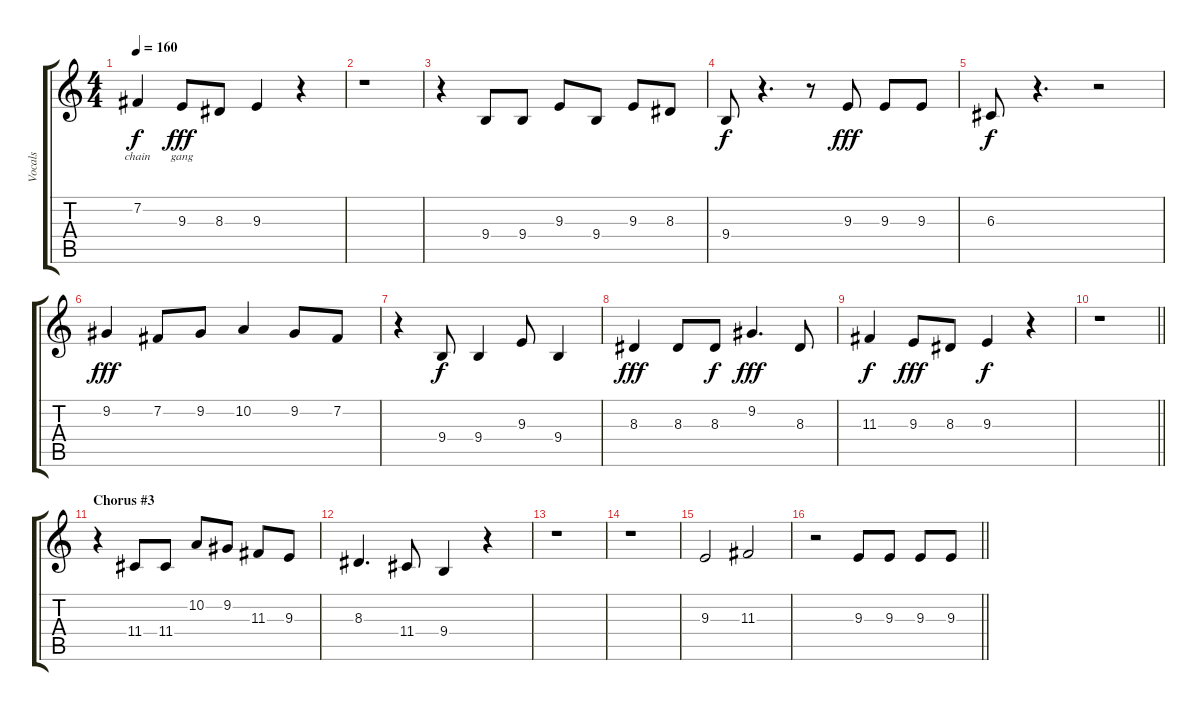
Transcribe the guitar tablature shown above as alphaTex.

\track ("Vocals" "Vocals") {instrument flute}
\staff {score tabs}
\tuning (E4 B3 G3 D3 A2 E2) {hide}
\ts (4 4)
\tempo 160
\clef g2
\ks c
7.2{t}.4{lyrics (0 "chain") lyrics (1 "") lyrics (2 "") lyrics (3 "") lyrics (4 "") dy f} 9.3.8{lyrics (0 "gang") lyrics (1 "") lyrics (2 "") lyrics (3 "") lyrics (4 "") dy fff} 8.3.8 9.3.4 r.4 |
r.1 |
r.4 9.4.8 9.4.8 9.3.8 9.4.8 9.3.8 8.3.8 |
9.4.8{dy f} r.4{d} r.8 9.3.8{dy fff} 9.3.8 9.3.8 |
6.3.8{dy f} r.4{d} r.2 |
9.2.4{dy fff} 7.2.8 9.2.8 10.2.4 9.2.8 7.2.8 |
r.4 9.4.8{dy f} 9.4.4 9.3.8 9.4.4 |
8.3.4{dy fff} 8.3.8 8.3.8{dy f} 9.2.4{d dy fff} 8.3.8 |
11.3.4{dy f} 9.3.8{dy fff} 8.3.8 9.3.4{dy f} r.4 |
\barLineRight lightlight
r.1 |
\section ("" "Chorus #3")
r.4 11.4.8 11.4.8 10.2.8 9.2.8 11.3.8 9.3.8 |
8.3.4{d} 11.4.8 9.4.4 r.4 |
r.1 |
r.1 |
9.3.2 11.3.2 |
\barLineRight lightlight
r.2 9.3.8 9.3.8 9.3.8 9.3.8
